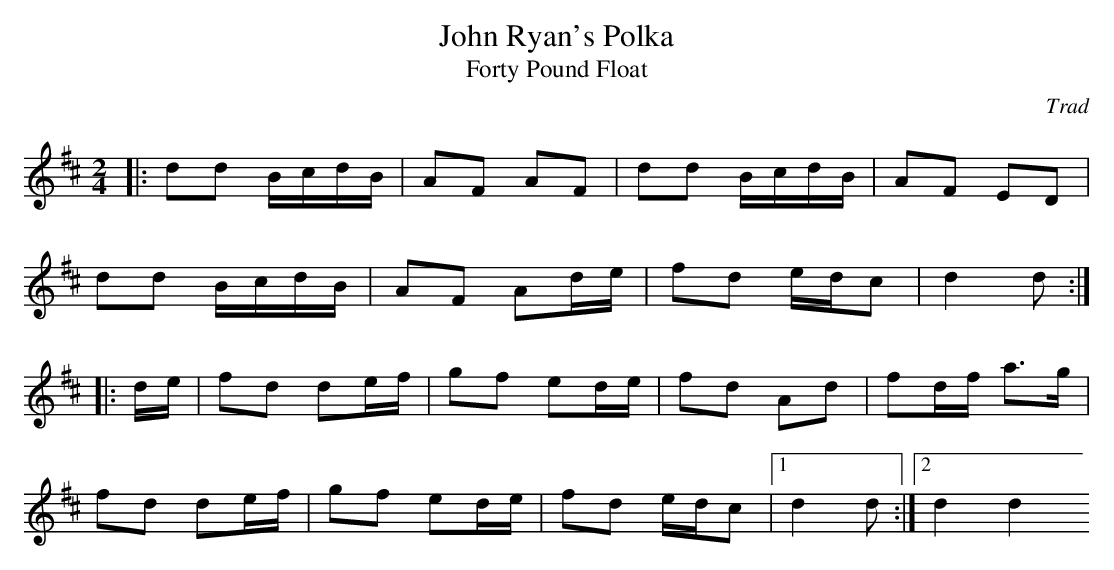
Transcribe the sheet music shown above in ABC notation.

X:1
T:John Ryan's Polka
T:Forty Pound Float
M:2/4
L:1/16
C:Trad
K:D
|:d2d2 BcdB|A2F2 A2F2|d2d2 BcdB|A2F2 E2D2|
d2d2 BcdB|A2F2 A2de|f2d2 edc2|d4 d2:|
|:de|f2d2 d2ef|g2f2 e2de|f2d2 A2d2|f2df a3g|
f2d2 d2ef|g2f2 e2de|f2d2 edc2|1 d4 d2:|2 d4 d4
